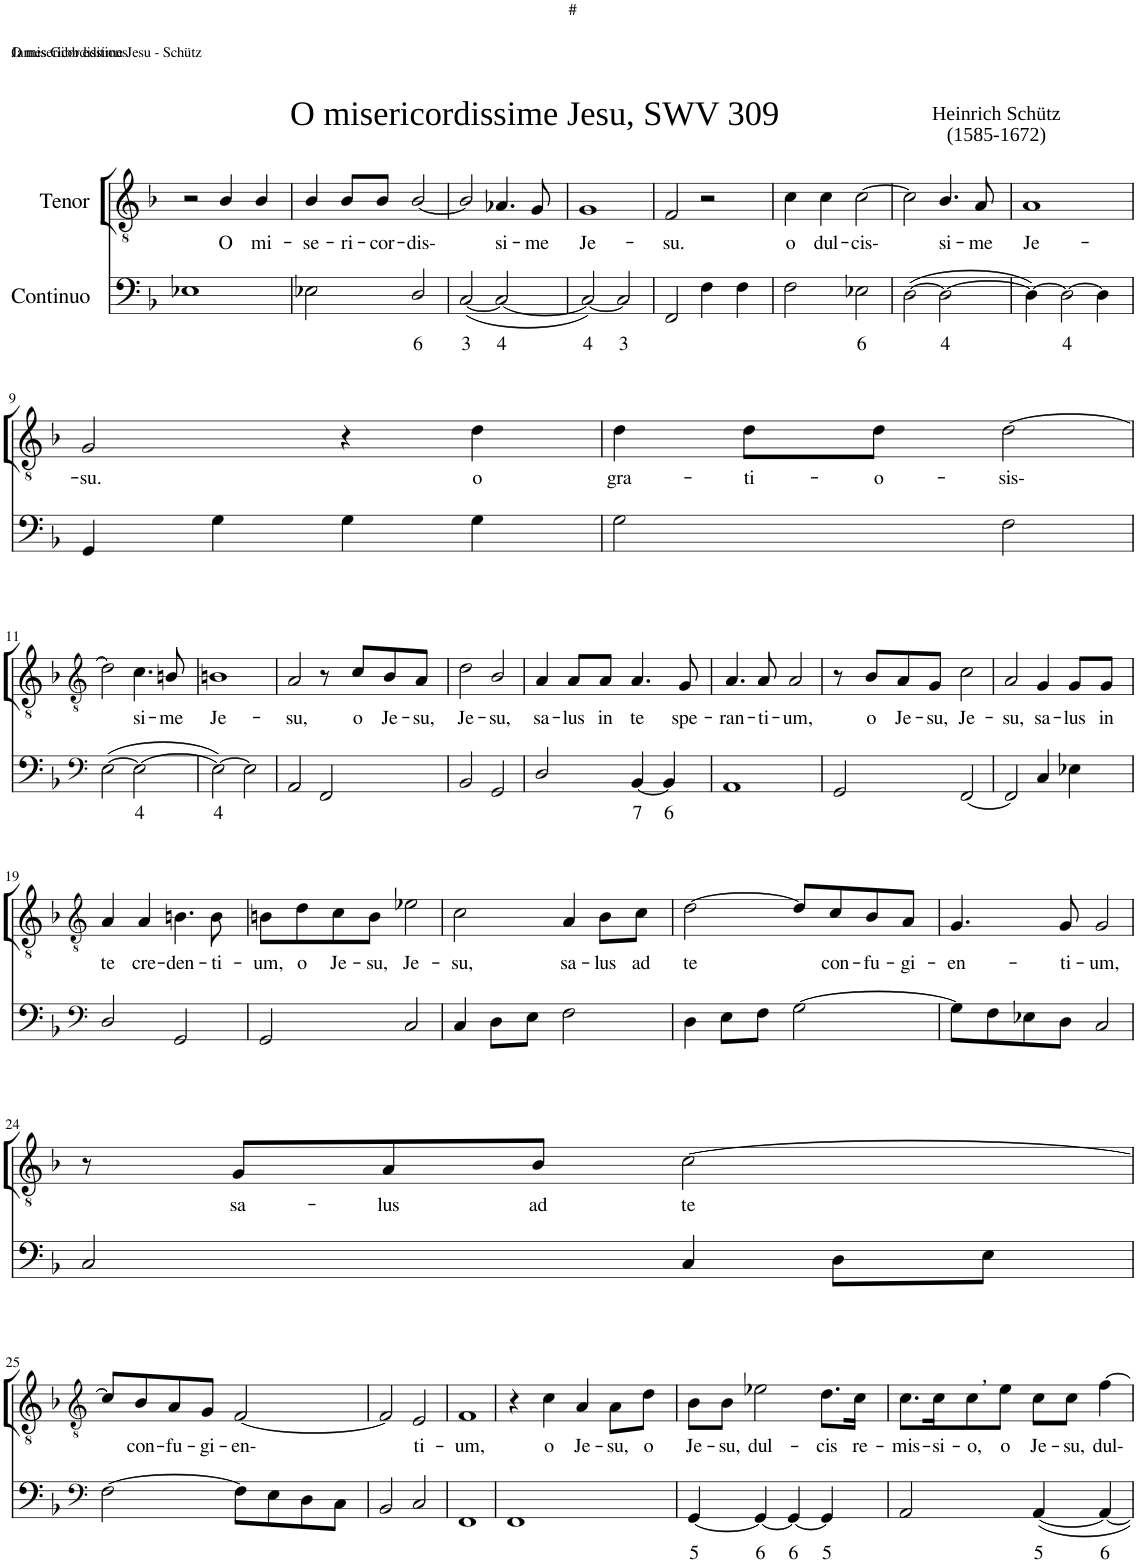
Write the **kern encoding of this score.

**kern	**text	**kern	**text
*part2	*part2	*part1	*part1
*staff2	*staff2	*staff1	*staff1
*I"Continuo	*	*I"Tenor	*
*clefF4	*	*clefGv2	*
*k[b-]	*	*k[b-]	*
=1	=1	=1	=1
!	!	!LO:TX:a:t=O misericordissime Jesu, SWV 309	!
!	!	!LO:TX:a:t=Heinrich Schütz	!
!	!	!LO:TX:a:t=(1585-1672)	!
1E-X	.	2r	.
!	!	!	!LO:LY:b
.	.	4B-/	O
!	!	!	!LO:LY:b
.	.	4B-/	mi-
=2	=2	=2	=2
!	!	!	!LO:LY:b
2E-X\	.	4B-/	se-
!	!	!	!LO:LY:b
.	.	8B-/L	ri-
!	!	!	!LO:LY:b
.	.	8B-/J	cor-
!	!LO:LY:b	!	!LO:LY:b
2D/	6	[2B-/	dis-
=3	=3	=3	=3
!	!LO:LY:b	!	!
([2C/	3	2B-/]	.
!	!LO:LY:b	!	!LO:LY:b
2C/_	4	4.A-X/	si-
!	!	!	!LO:LY:b
.	.	8G/	me
=4	=4	=4	=4
!	!LO:LY:b	!	!LO:LY:b
2C/_)	4	1G	Je-
!	!LO:LY:b	!	!
2C/]	3	.	.
=5	=5	=5	=5
!	!	!	!LO:LY:b
2FF/	.	2F/	su.
4F\	.	2r	.
4F\	.	.	.
=6	=6	=6	=6
!	!	!	!LO:LY:b
2F\	.	4c\	o
!	!	!	!LO:LY:b
.	.	4c\	dul-
!	!LO:LY:b	!	!LO:LY:b
2E-X\	6	[2c\	cis-
=7	=7	=7	=7
([2D\	.	2c\]	.
!	!LO:LY:b	!	!LO:LY:b
2D\_	4	4.B-/	si-
!	!	!	!LO:LY:b
.	.	8A/	me
=8	=8	=8	=8
!	!	!	!LO:LY:b
4D\_)	.	1A	Je-
!	!LO:LY:b	!	!
2D\_	4	.	.
4D\]	.	.	.
!!LO:LB:g=z
=9	=9	=9	=9
!	!	!	!LO:LY:b
4GG/	.	2G/	su.
4G\	.	.	.
4G\	.	4r	.
!	!	!	!LO:LY:b
4G\	.	4d\	o
=10	=10	=10	=10
!	!	!	!LO:LY:b
2G\	.	4d\	gra-
!	!	!	!LO:LY:b
.	.	8d\L	ti-
!	!	!	!LO:LY:b
.	.	8d\J	o-
!	!	!	!LO:LY:b
2F\	.	[2d\	sis-
!!LO:LB:g=z
=11	=11	=11	=11
*clefF4	*	*clefGv2	*
([2E\	.	2d\]	.
!	!LO:LY:b	!	!LO:LY:b
2E\_	4	4.c\	si-
!	!	!	!LO:LY:b
.	.	8Bn/	me
=12	=12	=12	=12
!	!LO:LY:b	!	!LO:LY:b
2E\_)	4	1Bn	Je-
2E\]	.	.	.
=13	=13	=13	=13
!	!	!	!LO:LY:b
2AA/	.	2A/	su,
2FF/	.	8r	.
!	!	!	!LO:LY:b
.	.	8c/L	o
!	!	!	!LO:LY:b
.	.	8B-/	Je-
!	!	!	!LO:LY:b
.	.	8A/J	su,
=14	=14	=14	=14
!	!	!	!LO:LY:b
2BB-/	.	2d\	Je-
!	!	!	!LO:LY:b
2GG/	.	2B-/	su,
=15	=15	=15	=15
!	!	!	!LO:LY:b
2D/	.	4A/	sa-
!	!	!	!LO:LY:b
.	.	8A/L	lus
!	!	!	!LO:LY:b
.	.	8A/J	in
!	!LO:LY:b	!	!LO:LY:b
[4BB-/	7	4.A/	te
!	!LO:LY:b	!	!
4BB-/]	6	.	.
!	!	!	!LO:LY:b
.	.	8G/	spe-
=16	=16	=16	=16
!	!	!	!LO:LY:b
1AA	.	4.A/	ran-
!	!	!	!LO:LY:b
.	.	8A/	ti-
!	!	!	!LO:LY:b
.	.	2A/	um,
=17	=17	=17	=17
2GG/	.	8r	.
!	!	!	!LO:LY:b
.	.	8B-/L	o
!	!	!	!LO:LY:b
.	.	8A/	Je-
!	!	!	!LO:LY:b
.	.	8G/J	su,
!	!	!	!LO:LY:b
[2FF/	.	2c\	Je-
=18	=18	=18	=18
!	!	!	!LO:LY:b
2FF/]	.	2A/	su,
!	!	!	!LO:LY:b
4C/	.	4G/	sa-
!	!	!	!LO:LY:b
4E-X\	.	8G/L	lus
!	!	!	!LO:LY:b
.	.	8G/J	in
!!LO:LB:g=z
=19	=19	=19	=19
*clefF4	*	*clefGv2	*
!	!	!	!LO:LY:b
2D/	.	4A/	te
!	!	!	!LO:LY:b
.	.	4A/	cre-
!	!	!	!LO:LY:b
2GG/	.	4.Bn\	den-
!	!	!	!LO:LY:b
.	.	8B\	ti-
=20	=20	=20	=20
!	!	!	!LO:LY:b
2GG/	.	8Bn\L	um,
!	!	!	!LO:LY:b
.	.	8d\	o
!	!	!	!LO:LY:b
.	.	8c\	Je-
!	!	!	!LO:LY:b
.	.	8B\J	su,
!	!	!	!LO:LY:b
2C/	.	2e-X\	Je-
=21	=21	=21	=21
!	!	!	!LO:LY:b
4C/	.	2c\	su,
8D\L	.	.	.
8E\J	.	.	.
!	!	!	!LO:LY:b
2F\	.	4A/	sa-
!	!	!	!LO:LY:b
.	.	8B-\L	lus
!	!	!	!LO:LY:b
.	.	8c\J	ad
=22	=22	=22	=22
!	!	!	!LO:LY:b
4D\	.	[2d\	te
8E\L	.	.	.
8F\J	.	.	.
[2G\	.	8d/L]	.
!	!	!	!LO:LY:b
.	.	8c/	con-
!	!	!	!LO:LY:b
.	.	8B-/	fu-
!	!	!	!LO:LY:b
.	.	8A/J	gi-
=23	=23	=23	=23
!	!	!	!LO:LY:b
8G\L]	.	4.G/	en-
8F\	.	.	.
8E-X\	.	.	.
!	!	!	!LO:LY:b
8D\J	.	8G/	ti-
!	!	!	!LO:LY:b
2C/	.	2G/	um,
!!LO:LB:g=z
=24	=24	=24	=24
2C/	.	8r	.
!	!	!	!LO:LY:b
.	.	8G/L	sa-
!	!	!	!LO:LY:b
.	.	8A/	lus
!	!	!	!LO:LY:b
.	.	8B-/J	ad
!	!	!	!LO:LY:b
4C/	.	[2c\	te
8D\L	.	.	.
8E\J	.	.	.
!!LO:LB:g=z
=25	=25	=25	=25
*clefF4	*	*clefGv2	*
[2F\	.	8c/L]	.
!	!	!	!LO:LY:b
.	.	8B-/	con-
!	!	!	!LO:LY:b
.	.	8A/	fu-
!	!	!	!LO:LY:b
.	.	8G/J	gi-
!	!	!	!LO:LY:b
8F\L]	.	[2F/	en-
8E\	.	.	.
8D\	.	.	.
8C\J	.	.	.
=26	=26	=26	=26
2BB-/	.	2F/]	.
!	!	!	!LO:LY:b
2C/	.	2E/	ti-
=27	=27	=27	=27
!	!	!	!LO:LY:b
1FF	.	1F	um,
=28	=28	=28	=28
1FF	.	4r	.
!	!	!	!LO:LY:b
.	.	4c\	o
!	!	!	!LO:LY:b
.	.	4A/	Je-
!	!	!	!LO:LY:b
.	.	8A\L	su,
!	!	!	!LO:LY:b
.	.	8d\J	o
=29	=29	=29	=29
!	!LO:LY:b	!	!LO:LY:b
[4GG/	5	8B-\L	Je-
!	!	!	!LO:LY:b
.	.	8B-\J	su,
!	!LO:LY:b	!	!LO:LY:b
4GG/_	6	2e-X\	dul-
!	!LO:LY:b	!	!
4GG/_	6	.	.
!	!LO:LY:b	!	!LO:LY:b
4GG/]	5	8.d\L	cis
!	!	!	!LO:LY:b
.	.	16c\Jk	re-
=30	=30	=30	=30
!	!	!	!LO:LY:b
2AA/	.	8.c\L	mis-
!	!	!	!LO:LY:b
.	.	16c\K	si-
!	!	!LO:TX:a:t=,	!
!	!	!	!LO:LY:b
.	.	8c\	o,
!	!	!	!LO:LY:b
.	.	8e\J	o
!	!LO:LY:b	!	!LO:LY:b
[4AA/	5	8c\L	Je-
!	!	!	!LO:LY:b
.	.	8c\J	su,
!	!LO:LY:b	!	!LO:LY:b
4AA/_	6	[4f\	dul-
=	=	=	=
*-	*-	*-	*-
